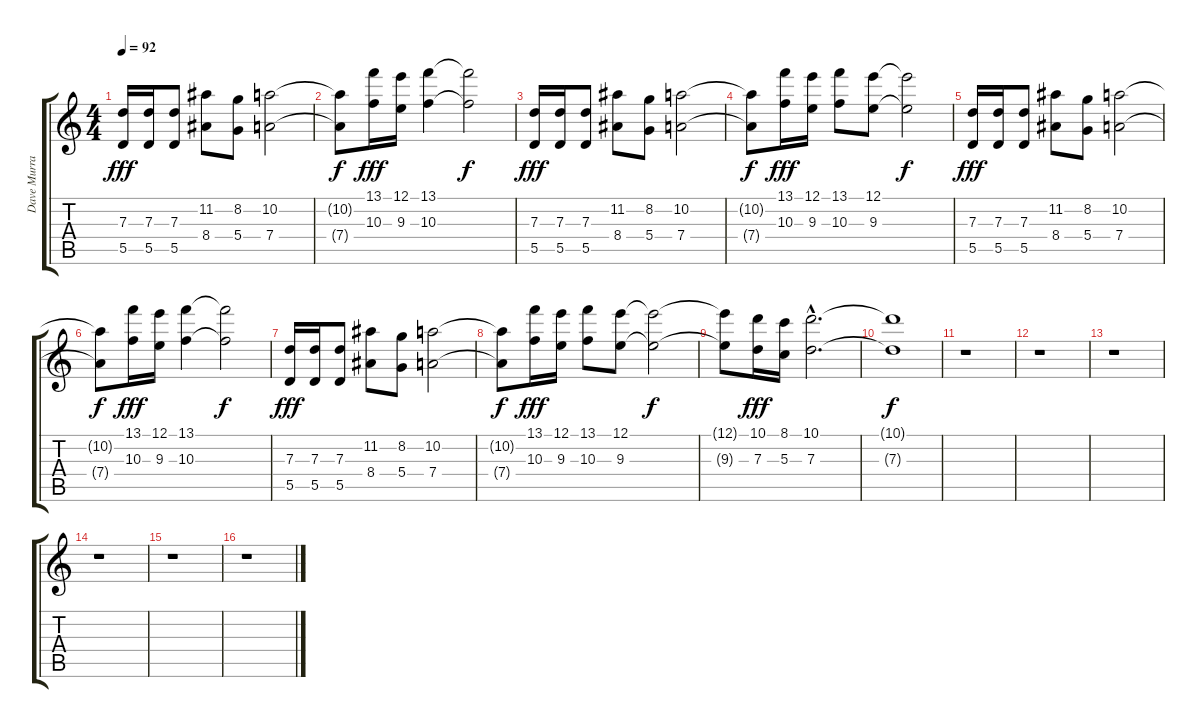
\track ("Dave Murray" "Dave Murra") {instrument distortionguitar}
\staff {score tabs}
\tuning (E4 B3 G3 D3 A2 E2) {hide}
\ts (4 4)
\tempo 92
\tempo 88
\tempo 92
\clef g2
\ks c
(7.3 5.5).16{dy fff instrument distortionguitar} (7.3 5.5).16 (7.3 5.5).8 (11.2 8.4).8 (8.2 5.4).8 (10.2 7.4).2 |
(10.2{t} 7.4{t}).8{dy f} (13.1 10.3).16{dy fff} (12.1 9.3).16 (13.1 10.3).4 (13.1{t} 10.3{t}).2{dy f} |
(7.3 5.5).16{dy fff} (7.3 5.5).16 (7.3 5.5).8 (11.2 8.4).8 (8.2 5.4).8 (10.2 7.4).2 |
(10.2{t} 7.4{t}).8{dy f} (13.1 10.3).16{dy fff} (12.1 9.3).16 (13.1 10.3).8 (12.1 9.3).8 (12.1{t} 9.3{t}).2{dy f} |
(7.3 5.5).16{dy fff} (7.3 5.5).16 (7.3 5.5).8 (11.2 8.4).8 (8.2 5.4).8 (10.2 7.4).2 |
(10.2{t} 7.4{t}).8{dy f} (13.1 10.3).16{dy fff} (12.1 9.3).16 (13.1 10.3).4 (13.1{t} 10.3{t}).2{dy f} |
(7.3 5.5).16{dy fff} (7.3 5.5).16 (7.3 5.5).8 (11.2 8.4).8 (8.2 5.4).8 (10.2 7.4).2 |
(10.2{t} 7.4{t}).8{dy f} (13.1 10.3).16{dy fff} (12.1 9.3).16 (13.1 10.3).8 (12.1 9.3).8 (12.1{t} 9.3{t}).2{dy f} |
(12.1{t} 9.3{t}).8 (10.1 7.3).16{dy fff} (8.1 5.3).16 (10.1{hac} 7.3{hac}).2{d} |
(10.1{t} 7.3{t}).1{dy f} |
r.1 |
r.1 |
r.1 |
r.1 |
r.1 |
r.1
